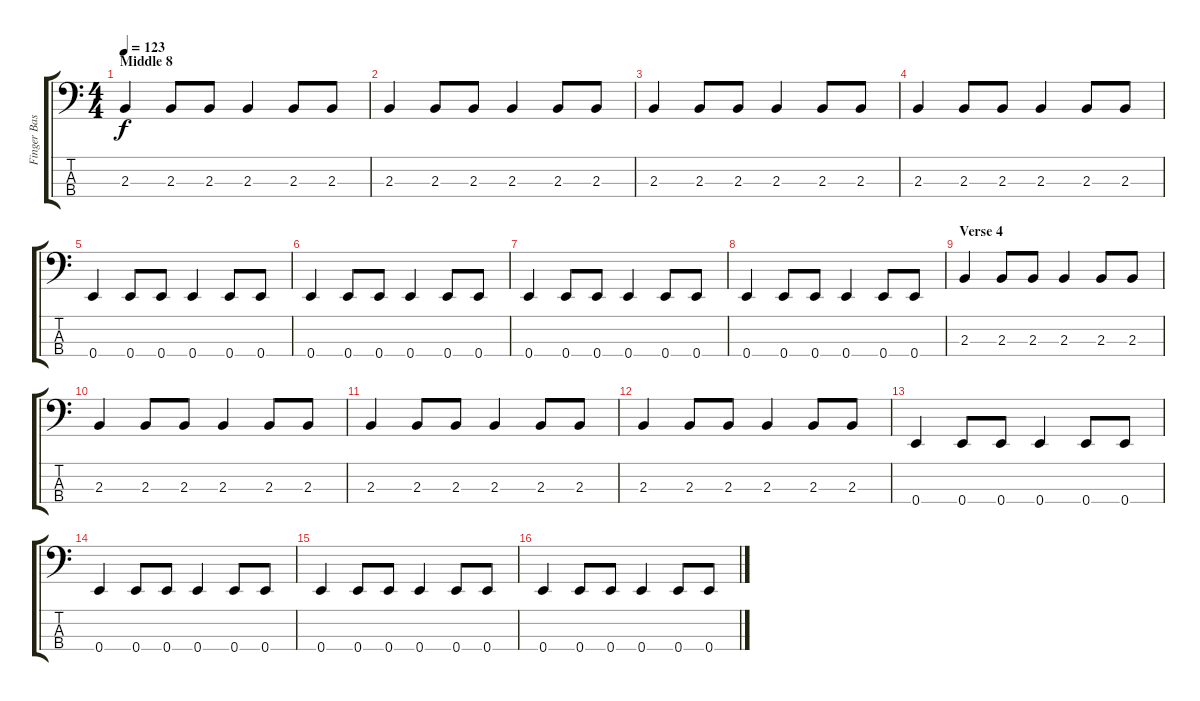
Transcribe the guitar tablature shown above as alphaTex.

\track ("Finger Bass" "Finger Bas") {instrument electricbassfinger}
\staff {score tabs}
\tuning (G2 D2 A1 E1) {hide}
\ts (4 4)
\section ("" "Middle 8")
\tempo 123
\clef f4
\ks c
2.3.4{dy f} 2.3.8 2.3.8 2.3.4 2.3.8 2.3.8 |
2.3.4 2.3.8 2.3.8 2.3.4 2.3.8 2.3.8 |
2.3.4 2.3.8 2.3.8 2.3.4 2.3.8 2.3.8 |
2.3.4 2.3.8 2.3.8 2.3.4 2.3.8 2.3.8 |
0.4.4 0.4.8 0.4.8 0.4.4 0.4.8 0.4.8 |
0.4.4 0.4.8 0.4.8 0.4.4 0.4.8 0.4.8 |
0.4.4 0.4.8 0.4.8 0.4.4 0.4.8 0.4.8 |
0.4.4 0.4.8 0.4.8 0.4.4 0.4.8 0.4.8 |
\section ("" "Verse 4")
2.3.4 2.3.8 2.3.8 2.3.4 2.3.8 2.3.8 |
2.3.4 2.3.8 2.3.8 2.3.4 2.3.8 2.3.8 |
2.3.4 2.3.8 2.3.8 2.3.4 2.3.8 2.3.8 |
2.3.4 2.3.8 2.3.8 2.3.4 2.3.8 2.3.8 |
0.4.4 0.4.8 0.4.8 0.4.4 0.4.8 0.4.8 |
0.4.4 0.4.8 0.4.8 0.4.4 0.4.8 0.4.8 |
0.4.4 0.4.8 0.4.8 0.4.4 0.4.8 0.4.8 |
0.4.4 0.4.8 0.4.8 0.4.4 0.4.8 0.4.8
